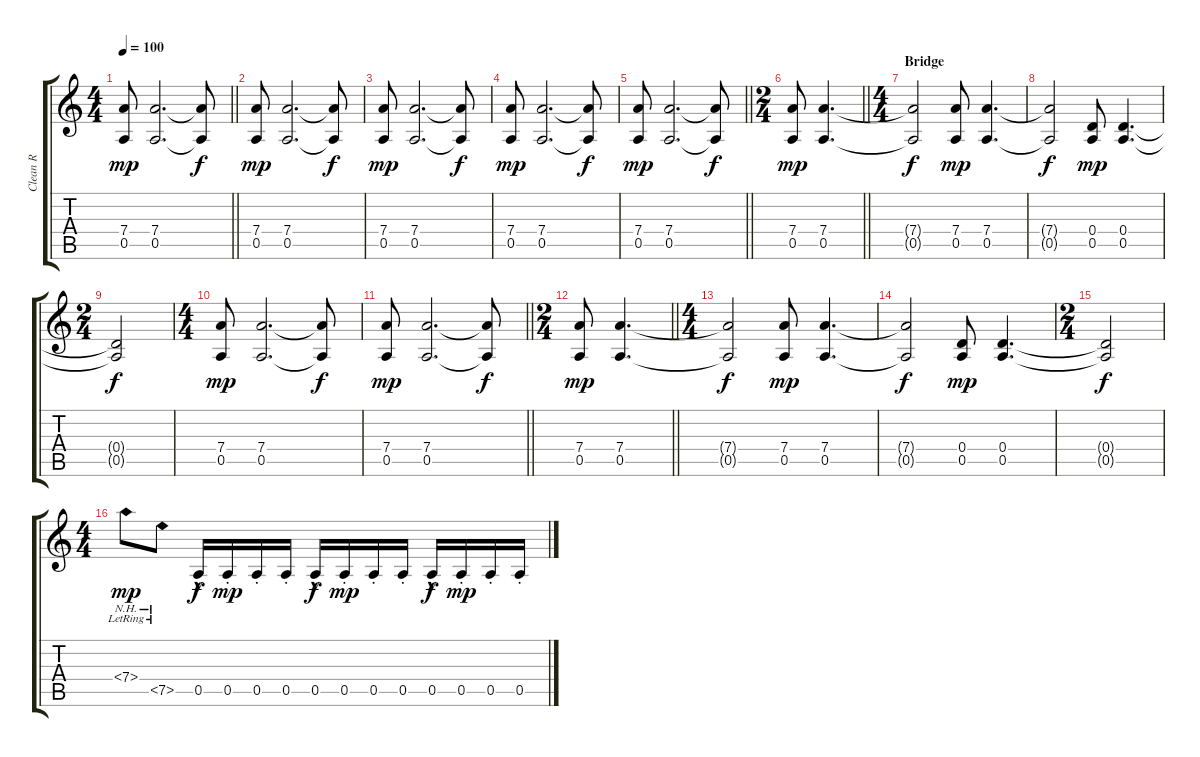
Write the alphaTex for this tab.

\track ("Clean R" "Clean R") {instrument acousticguitarsteel}
\staff {score tabs}
\tuning (E4 B3 G3 D3 A2 D2) {hide}
\ts (4 4)
\tempo 100
\clef g2
\barLineRight lightlight
\ks c
(7.4 0.5).8{dy mp} (7.4 0.5).2{d} (7.4{t} 0.5{t}).8{dy f} |
(7.4 0.5).8{dy mp} (7.4 0.5).2{d} (7.4{t} 0.5{t}).8{dy f} |
(7.4 0.5).8{dy mp} (7.4 0.5).2{d} (7.4{t} 0.5{t}).8{dy f} |
(7.4 0.5).8{dy mp} (7.4 0.5).2{d} (7.4{t} 0.5{t}).8{dy f} |
\barLineRight lightlight
(7.4 0.5).8{dy mp} (7.4 0.5).2{d} (7.4{t} 0.5{t}).8{dy f} |
\ts (2 4)
\barLineRight lightlight
(7.4 0.5).8{dy mp} (7.4 0.5).4{d} |
\ts (4 4)
\section ("" "Bridge")
(7.4{t} 0.5{t}).2{dy f} (7.4 0.5).8{dy mp} (7.4 0.5).4{d} |
(7.4{t} 0.5{t}).2{dy f} (0.4 0.5).8{dy mp} (0.4 0.5).4{d} |
\ts (2 4)
(0.4{t} 0.5{t}).2{dy f} |
\ts (4 4)
(7.4 0.5).8{dy mp} (7.4 0.5).2{d} (7.4{t} 0.5{t}).8{dy f} |
\barLineRight lightlight
(7.4 0.5).8{dy mp} (7.4 0.5).2{d} (7.4{t} 0.5{t}).8{dy f} |
\ts (2 4)
\barLineRight lightlight
(7.4 0.5).8{dy mp} (7.4 0.5).4{d} |
\ts (4 4)
(7.4{t} 0.5{t}).2{dy f} (7.4 0.5).8{dy mp} (7.4 0.5).4{d} |
(7.4{t} 0.5{t}).2{dy f} (0.4 0.5).8{dy mp} (0.4 0.5).4{d} |
\ts (2 4)
(0.4{t} 0.5{t}).2{dy f} |
\ts (4 4)
7.4{nh lr}.8{dy mp} 7.5{nh lr}.8 0.5{hac}.16{dy f} 0.5{st}.16{dy mp} 0.5{st}.16 0.5{st}.16 0.5{hac}.16{dy f} 0.5{st}.16{dy mp} 0.5{st}.16 0.5{st}.16 0.5{hac}.16{dy f} 0.5{st}.16{dy mp} 0.5{st}.16 0.5{st}.16
